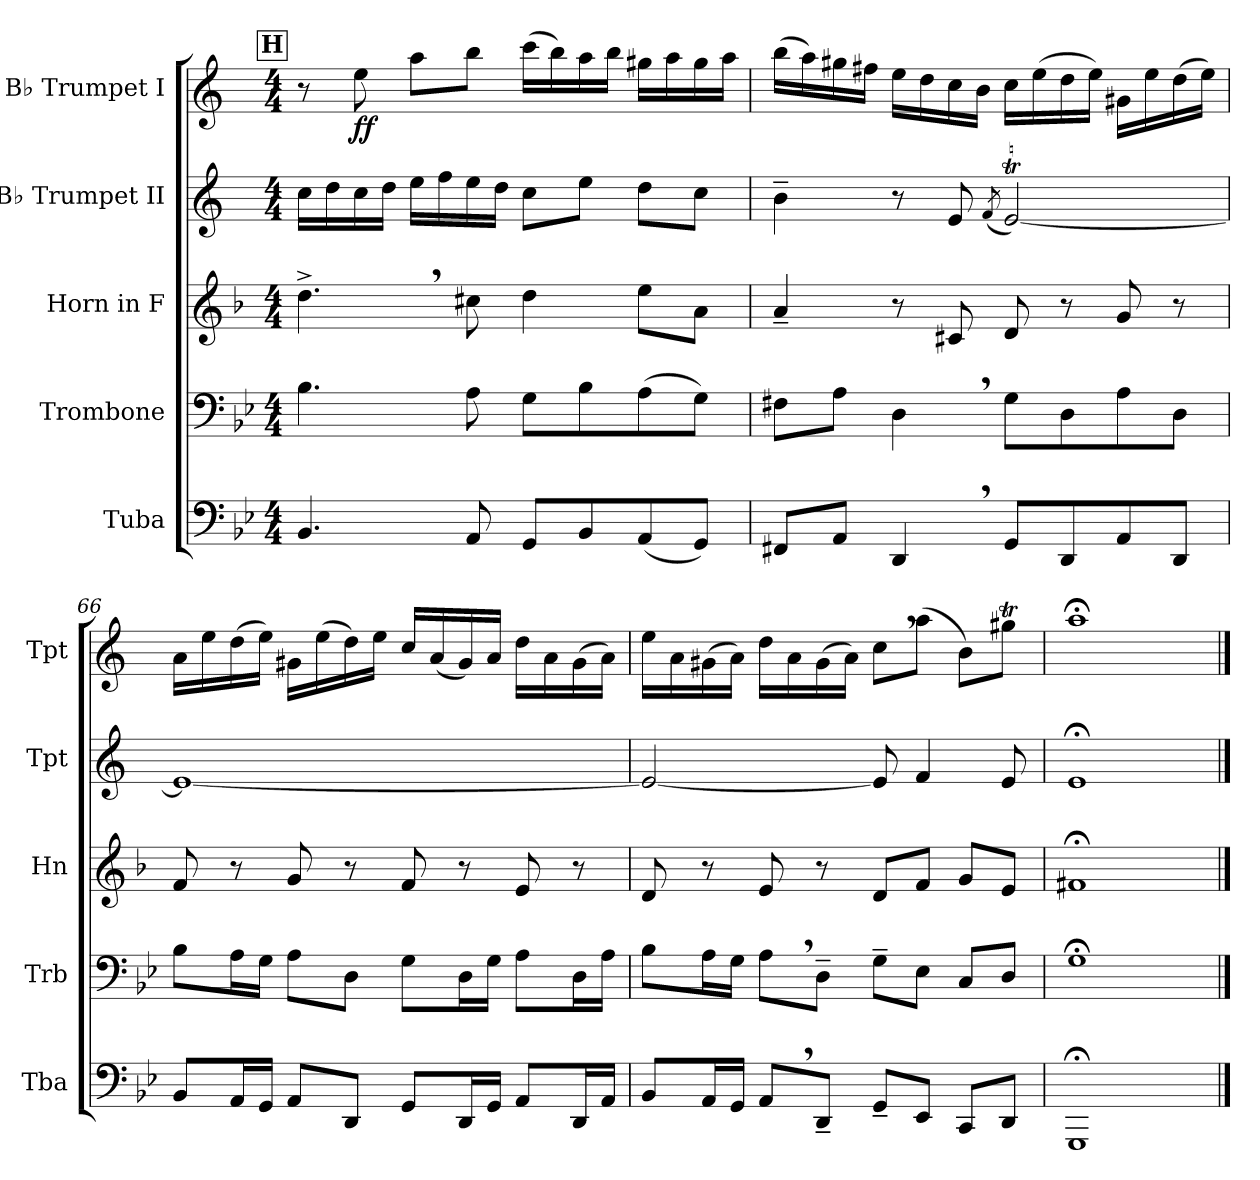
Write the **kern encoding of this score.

**kern	**kern	**kern	**kern	**kern	**dynam
*part5	*part4	*part3	*part2	*part1	*part1
*staff5	*staff4	*staff3	*staff2	*staff1	*staff1
*I"Tuba	*I"Trombone	*I"Horn in F	*I"B♭ Trumpet II	*I"B♭ Trumpet I	*
*I'Tba	*I'Trb	*I'Hn	*I'Tpt	*I'Tpt	*
!!LO:PB:g=z
*clefF4	*clefF4	*clefG2	*clefG2	*clefG2	*
*	*	*ITrd4c7	*ITrd1c2	*ITrd1c2	*
*k[b-e-]	*k[b-e-]	*k[b-e-]	*k[b-e-]	*k[b-e-]	*
*M4/4	*M4/4	*M4/4	*M4/4	*M4/4	*
!!LO:REH:place=s1:a:B:fs=14:t=H
=64	=64	=64	=64	=64	=64
4.BB-/	4.B-\	4.g^,\	16b-\LL	8r	.
.	.	.	16cc\	.	.
!	!	!	!	!	!LO:DY:b
.	.	.	16b-\	8dd\	ff
.	.	.	16cc\JJ	.	.
.	.	.	16dd\LL	8gg\L	.
.	.	.	16ee-\	.	.
8AA/	8A\	8f#X\	16dd\	8aa\J	.
.	.	.	16cc\JJ	.	.
8GG/L	8G\L	4g\	8b-\L	(16bb-\LL	.
.	.	.	.	16aa\)	.
8BB-/	8B-\	.	8dd\J	16gg\	.
.	.	.	.	16aa\JJ	.
(8AA/	(8A\	8a\L	8cc\L	16ff#X\LL	.
.	.	.	.	16gg\	.
8GG/J)	8G\J)	8d\J	8b-\J	16ff#\	.
.	.	.	.	16gg\JJ	.
=65	=65	=65	=65	=65	=65
8FF#X/L	8F#X\L	4d~/	4a~\	(16aa\LL	.
.	.	.	.	16gg\)	.
8AA/J	8A\J	.	.	16ff#X\	.
.	.	.	.	16een\JJ	.
4DD,/	4D,\	8r	8r	16dd\LL	.
.	.	.	.	16cc\	.
.	.	8F#X/	8d/	16b-\	.
.	.	.	.	16a\JJ	.
.	.	.	(8qe-/	.	.
8GG/L	8G\L	8G/	[2dT/)	16b-\LL	.
.	.	.	.	(16dd\	.
8DD/	8D\	8r	.	16cc\	.
.	.	.	.	16dd\JJ)	.
8AA/	8A\	8c/	.	16f#X\LL	.
.	.	.	.	16dd\	.
8DD/J	8D\J	8r	.	(16cc\	.
.	.	.	.	16dd\JJ)	.
!!LO:LB:g=z
=66	=66	=66	=66	=66	=66
8BB-/L	8B-\L	8B-/	1d_	16g\LL	.
.	.	.	.	16dd\	.
16AA/L	16A\L	8r	.	(16cc\	.
16GG/JJ	16G\JJ	.	.	16dd\JJ)	.
8AA/L	8A\L	8c/	.	16f#X\LL	.
.	.	.	.	(16dd\	.
8DD/J	8D\J	8r	.	16cc\)	.
.	.	.	.	16dd\JJ	.
8GG/L	8G\L	8B-/	.	16b-/LL	.
.	.	.	.	(16g/	.
16DD/L	16D\L	8r	.	16f#/)	.
16GG/JJ	16G\JJ	.	.	16g/JJ	.
8AA/L	8A\L	8A/	.	16cc\LL	.
.	.	.	.	16g\	.
16DD/L	16D\L	8r	.	(16f#\	.
16AA/JJ	16A\JJ	.	.	16g\JJ)	.
=67	=67	=67	=67	=67	=67
8BB-/L	8B-\L	8G/	2d/_	16dd\LL	.
.	.	.	.	16g\	.
16AA/L	16A\L	8r	.	(16f#X\	.
16GG/JJ	16G\JJ	.	.	16g\JJ)	.
8AA,/L	8A,\L	8A/	.	16cc\LL	.
.	.	.	.	16g\	.
8DD~/J	8D~\J	8r	.	(16f#\	.
.	.	.	.	16g\JJ)	.
8GG~/L	8G~\L	8G/L	8d/]	8b-,\L	.
8EE-/J	8E-\J	8B-/J	4e-/	(8gg\J	.
8CC/L	8C/L	8c/L	.	8a\L)	.
8DD/J	8D/J	8A/J	8d/	8ff#Xt\J	.
=68	=68	=68	=68	=68	=68
1GGG;<	1G;<	1Bn;<	1d;<	1gg;<	.
==	==	==	==	==	==
*-	*-	*-	*-	*-	*-
